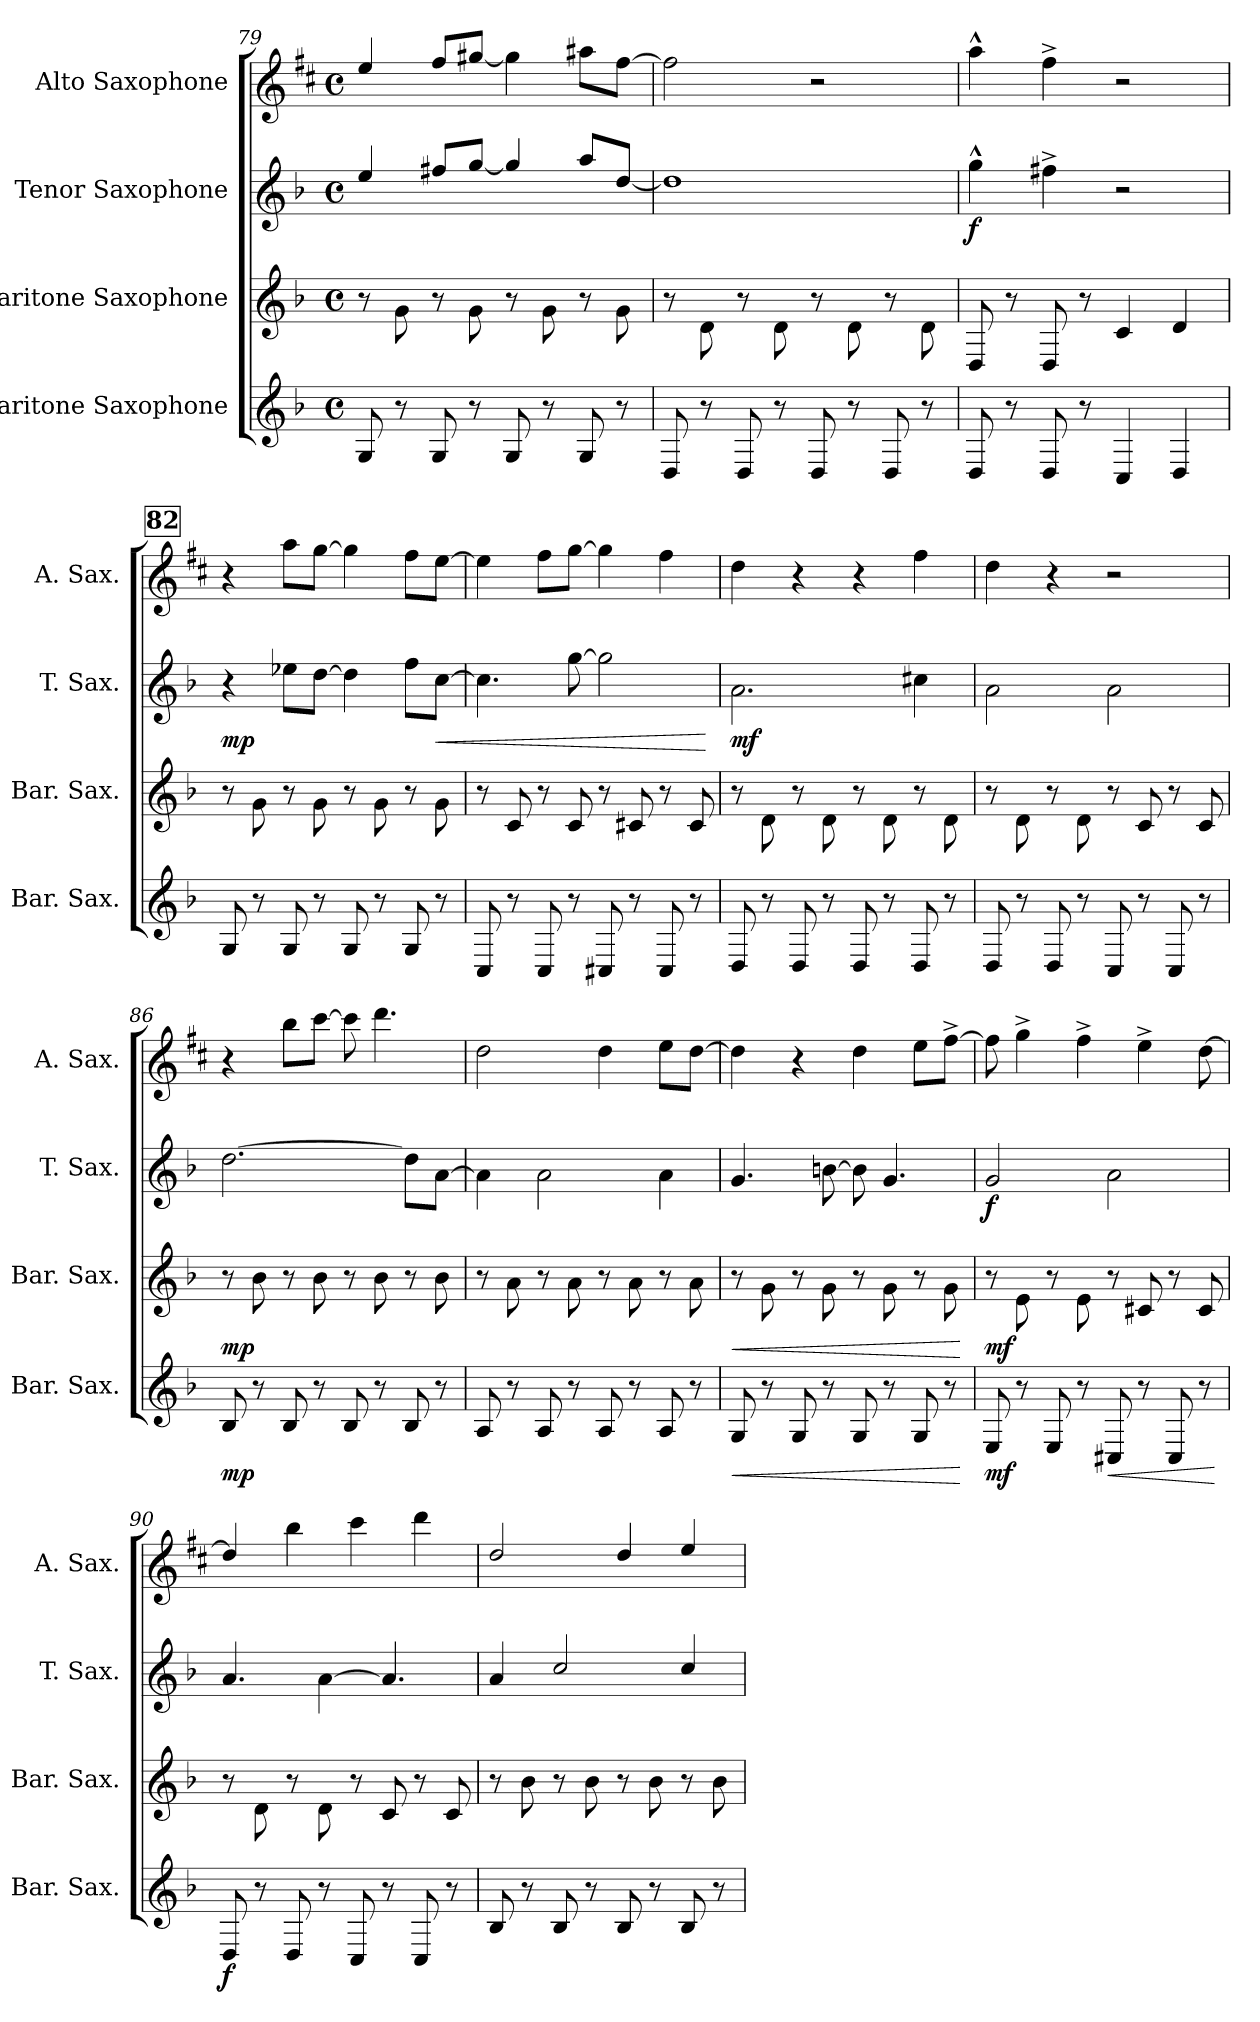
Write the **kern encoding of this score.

**kern	**dynam	**kern	**dynam	**kern	**dynam	**kern
*part4	*part4	*part3	*part3	*part2	*part2	*part1
*staff4	*staff4	*staff3	*staff3	*staff2	*staff2	*staff1
*I"Baritone Saxophone	*	*I"Baritone Saxophone	*	*I"Tenor Saxophone	*	*I"Alto Saxophone
*I'Bar. Sax.	*	*I'Bar. Sax.	*	*I'T. Sax.	*	*I'A. Sax.
!!LO:LB:g=z
*clefG2	*	*clefG2	*	*clefG2	*	*clefG2
*ITrd12c21	*	*ITrd12c21	*	*ITrd8c14	*	*ITrd5c9
*k[b-]	*	*k[b-]	*	*k[b-]	*	*k[b-]
*M4/4	*	*M4/4	*	*M4/4	*	*M4/4
*met(c)	*	*met(c)	*	*met(c)	*	*met(c)
=79	=79	=79	=79	=79	=79	=79
8GG/	.	8r	.	4e/	.	4g/
8r	.	8G\	.	.	.	.
8GG/	.	8r	.	8f#X/L	.	8a/L
8r	.	8G\	.	[8g/J	.	[8bn/J
8GG/	.	8r	.	4g/]	.	4b\]
8r	.	8G\	.	.	.	.
8GG/	.	8r	.	8a/L	.	8cc#X\L
8r	.	8G\	.	[8d/J	.	[8a\J
=80	=80	=80	=80	=80	=80	=80
8DD/	.	8r	.	1d]	.	2a\]
8r	.	8D\	.	.	.	.
8DD/	.	8r	.	.	.	.
8r	.	8D\	.	.	.	.
8DD/	.	8r	.	.	.	2r
8r	.	8D\	.	.	.	.
8DD/	.	8r	.	.	.	.
8r	.	8D\	.	.	.	.
=81	=81	=81	=81	=81	=81	=81
!	!	!	!	!	!LO:DY:b	!
8DD/	.	8DD/	.	4g^^\	f	4cc^^\
8r	.	8r	.	.	.	.
8DD/	.	8DD/	.	4f#X^\	.	4a^\
8r	.	8r	.	.	.	.
4CC/	.	4C/	.	2r	.	2r
4DD/	.	4D/	.	.	.	.
!!LO:REH:place=s1:a:B:fs=14:t=82
=82	=82	=82	=82	=82	=82	=82
!	!	!	!	!	!LO:DY:b	!
8GG/	.	8r	.	4r	mp	4r
8r	.	8G\	.	.	.	.
8GG/	.	8r	.	8e-X\L	.	8cc\L
8r	.	8G\	.	[8d\J	.	[8b-\J
8GG/	.	8r	.	4d\]	.	4b-\]
8r	.	8G\	.	.	.	.
8GG/	.	8r	.	8f\L	.	8a\L
!	!	!	!	!	!LO:HP:b	!
8r	.	8G\	.	[8c\J	<	[8g\J
!!LO:PB:g=z
=83	=83	=83	=83	=83	=83	=83
8CC/	.	8r	.	4.c\]	.	4g\]
8r	.	8C/	.	.	.	.
8CC/	.	8r	.	.	.	8a\L
8r	.	8C/	.	[8g\	.	[8b-\J
8CC#X/	.	8r	.	2g\]	.	4b-\]
8r	.	8C#X/	.	.	.	.
8CC#/	.	8r	.	.	.	4a\
8r	.	8C#/	.	.	.	.
.	.	.	.	.	[	.
=84	=84	=84	=84	=84	=84	=84
!	!	!	!	!	!LO:DY:b	!
8DD/	.	8r	.	2.A\	mf	4f\
8r	.	8D\	.	.	.	.
8DD/	.	8r	.	.	.	4r
8r	.	8D\	.	.	.	.
8DD/	.	8r	.	.	.	4r
8r	.	8D\	.	.	.	.
8DD/	.	8r	.	4c#X\	.	4a\
8r	.	8D\	.	.	.	.
=85	=85	=85	=85	=85	=85	=85
8DD/	.	8r	.	2A\	.	4f\
8r	.	8D\	.	.	.	.
8DD/	.	8r	.	.	.	4r
8r	.	8D\	.	.	.	.
8CC/	.	8r	.	2A\	.	2r
8r	.	8C/	.	.	.	.
8CC/	.	8r	.	.	.	.
8r	.	8C/	.	.	.	.
!!LO:LB:g=z
=86	=86	=86	=86	=86	=86	=86
!	!LO:DY:b	!	!LO:DY:b	!	!	!
8BB-/	mp	8r	mp	[2.d\	.	4r
8r	.	8B-\	.	.	.	.
8BB-/	.	8r	.	.	.	8dd\L
8r	.	8B-\	.	.	.	[8ee\J
8BB-/	.	8r	.	.	.	8ee\]
8r	.	8B-\	.	.	.	4.ff\
8BB-/	.	8r	.	8d\L]	.	.
8r	.	8B-\	.	[8A\J	.	.
=87	=87	=87	=87	=87	=87	=87
8AA/	.	8r	.	4A\]	.	2f\
8r	.	8A\	.	.	.	.
8AA/	.	8r	.	2A\	.	.
8r	.	8A\	.	.	.	.
8AA/	.	8r	.	.	.	4f\
8r	.	8A\	.	.	.	.
8AA/	.	8r	.	4A\	.	8g\L
8r	.	8A\	.	.	.	[8f\J
=88	=88	=88	=88	=88	=88	=88
!	!LO:HP:b	!	!LO:HP:b	!	!	!
8GG/	<	8r	<	4.G/	.	4f\]
8r	.	8G\	.	.	.	.
8GG/	.	8r	.	.	.	4r
8r	.	8G\	.	[8Bn\	.	.
8GG/	.	8r	.	8B\]	.	4f\
8r	.	8G\	.	4.G/	.	.
8GG/	.	8r	.	.	.	8g\L
8r	.	8G\	.	.	.	[8a^\J
.	[	.	[	.	.	.
=89	=89	=89	=89	=89	=89	=89
!	!LO:DY:b	!	!LO:DY:b	!	!LO:DY:b	!
8EE/	mf	8r	mf	2G/	f	8a\]
8r	.	8E\	.	.	.	4b-^\
8EE/	.	8r	.	.	.	.
8r	.	8E\	.	.	.	4a^\
!	!LO:HP:b	!	!	!	!	!
8CC#X/	<	8r	.	2A\	.	.
8r	.	8C#X/	.	.	.	4g^\
8CC#/	.	8r	.	.	.	.
8r	.	8C#/	.	.	.	[8f\
.	[	.	.	.	.	.
!!LO:LB:g=z
=90	=90	=90	=90	=90	=90	=90
!	!LO:DY:b	!	!	!	!	!
8DD/	f	8r	.	4.A/	.	4f/]
8r	.	8D\	.	.	.	.
8DD/	.	8r	.	.	.	4dd\
8r	.	8D\	.	[4A\	.	.
8CC/	.	8r	.	.	.	4ee\
8r	.	8C/	.	4.A/]	.	.
8CC/	.	8r	.	.	.	4ff\
8r	.	8C/	.	.	.	.
=91	=91	=91	=91	=91	=91	=91
8BB-/	.	8r	.	4A/	.	2f/
8r	.	8B-\	.	.	.	.
8BB-/	.	8r	.	2c/	.	.
8r	.	8B-\	.	.	.	.
8BB-/	.	8r	.	.	.	4f/
8r	.	8B-\	.	.	.	.
8BB-/	.	8r	.	4c/	.	4g/
8r	.	8B-\	.	.	.	.
=	=	=	=	=	=	=
*-	*-	*-	*-	*-	*-	*-
